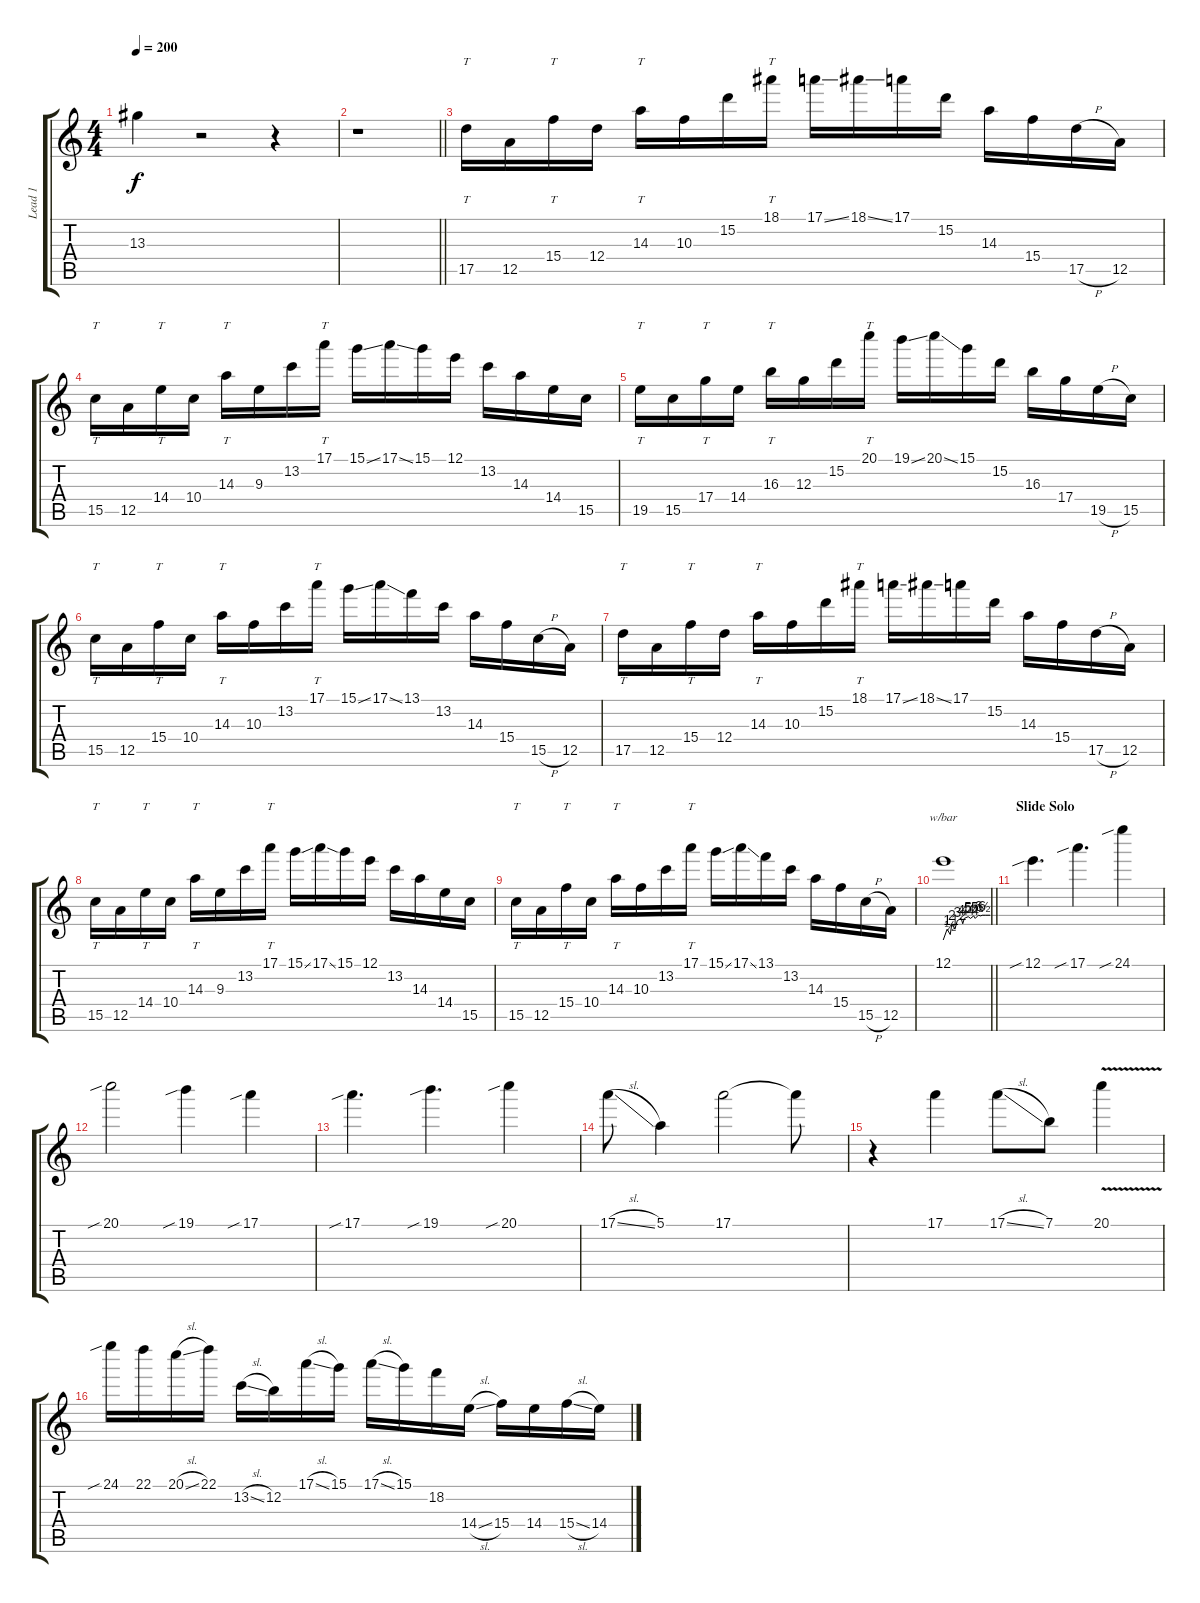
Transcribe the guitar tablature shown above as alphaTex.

\track ("Lead 1" "Lead 1") {instrument overdrivenguitar}
\staff {score tabs}
\tuning (E4 B3 G3 D3 A2 E2) {hide}
\ts (4 4)
\tempo 200
\clef g2
\ks c
13.3.4{dy f} r.2 r.4 |
\barLineRight lightlight
r.1 |
\section ("" "")
17.5.16{tt instrument overdrivenguitar} 12.5.16 15.4.16{tt} 12.4.16 14.3.16{tt} 10.3.16 15.2.16 18.1.16{tt} 17.1{ss}.16 18.1{ss}.16 17.1.16 15.2.16 14.3.16 15.4.16 17.5{h}.16 12.5.16 |
15.5.16{tt} 12.5.16 14.4.16{tt} 10.4.16 14.3.16{tt} 9.3.16 13.2.16 17.1.16{tt} 15.1{ss}.16 17.1{ss}.16 15.1.16 12.1.16 13.2.16 14.3.16 14.4.16 15.5.16 |
19.5.16{tt} 15.5.16 17.4.16{tt} 14.4.16 16.3.16{tt} 12.3.16 15.2.16 20.1.16{tt} 19.1{ss}.16 20.1{ss}.16 15.1.16 15.2.16 16.3.16 17.4.16 19.5{h}.16 15.5.16 |
15.5.16{tt} 12.5.16 15.4.16{tt} 10.4.16 14.3.16{tt} 10.3.16 13.2.16 17.1.16{tt} 15.1{ss}.16 17.1{ss}.16 13.1.16 13.2.16 14.3.16 15.4.16 15.5{h}.16 12.5.16 |
17.5.16{tt} 12.5.16 15.4.16{tt} 12.4.16 14.3.16{tt} 10.3.16 15.2.16 18.1.16{tt} 17.1{ss}.16 18.1{ss}.16 17.1.16 15.2.16 14.3.16 15.4.16 17.5{h}.16 12.5.16 |
15.5.16{tt} 12.5.16 14.4.16{tt} 10.4.16 14.3.16{tt} 9.3.16 13.2.16 17.1.16{tt} 15.1{ss}.16 17.1{ss}.16 15.1.16 12.1.16 13.2.16 14.3.16 14.4.16 15.5.16 |
15.5.16{tt} 12.5.16 15.4.16{tt} 10.4.16 14.3.16{tt} 10.3.16 13.2.16 17.1.16{tt} 15.1{ss}.16 17.1{ss}.16 13.1.16 13.2.16 14.3.16 15.4.16 15.5{h}.16 12.5.16 |
\barLineRight lightlight
12.1.1{tbe (custom default 0 0 5 4 9 2 11 8 15 4 18 12 23 16 25 8 27 16 32 20 35 16 39 22 41 16 45 24 48 22 50 24 54 24 60 24)} |
\section ("" "Slide Solo")
12.1{sib}.4{d} 17.1{sib}.4{d} 24.1{sib}.4 |
20.1{sib}.2 19.1{sib}.4 17.1{sib}.4 |
17.1{sib}.4{d} 19.1{sib}.4{d} 20.1{sib}.4 |
17.1{sl}.8 5.1.4 17.1.2 17.1{t}.8 |
r.4 17.1.4 17.1{sl}.8 7.1.8 20.1{v}.4 |
24.1{sib}.16 22.1.16 20.1{sl}.16 22.1.16 13.2{sl}.16 12.2.16 17.1{sl}.16 15.1.16 17.1{sl}.16 15.1.16 18.2.16 14.4{sl}.16 15.4.16 14.4.16 15.4{sl}.16 14.4.16
